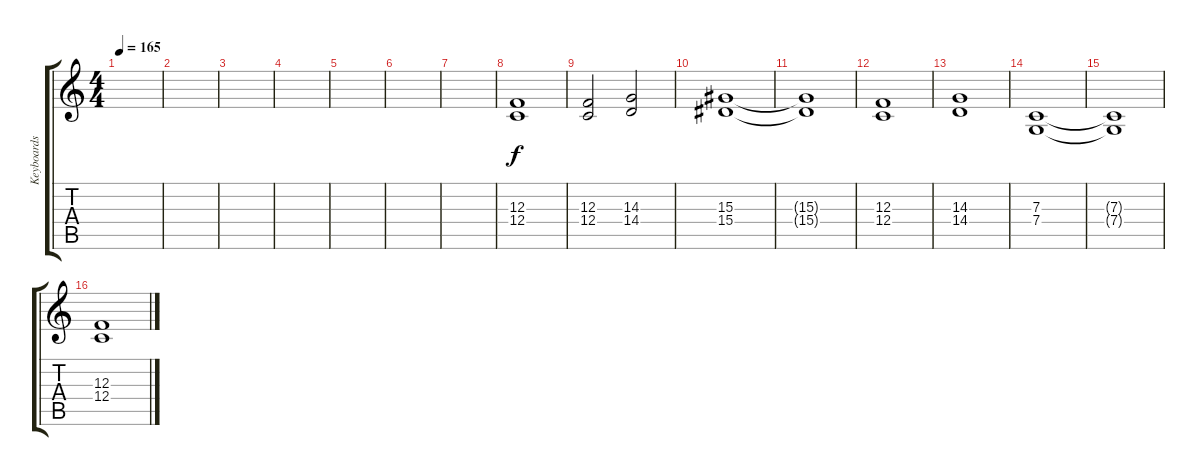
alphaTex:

\track ("Keyboards" "Keyboards") {instrument stringensemble1}
\staff {score tabs}
\tuning (D4 A3 F3 C3 G2 D2) {hide}
\ts (4 4)
\tempo 165
\clef g2
\ks c
|
|
|
|
|
|
|
(12.3 12.4).1 |
(12.3 12.4).2 (14.3 14.4).2 |
(15.3 15.4).1 |
(15.3{t} 15.4{t}).1 |
(12.3 12.4).1 |
(14.3 14.4).1 |
(7.3 7.4).1 |
(7.3{t} 7.4{t}).1 |
(12.3 12.4).1
